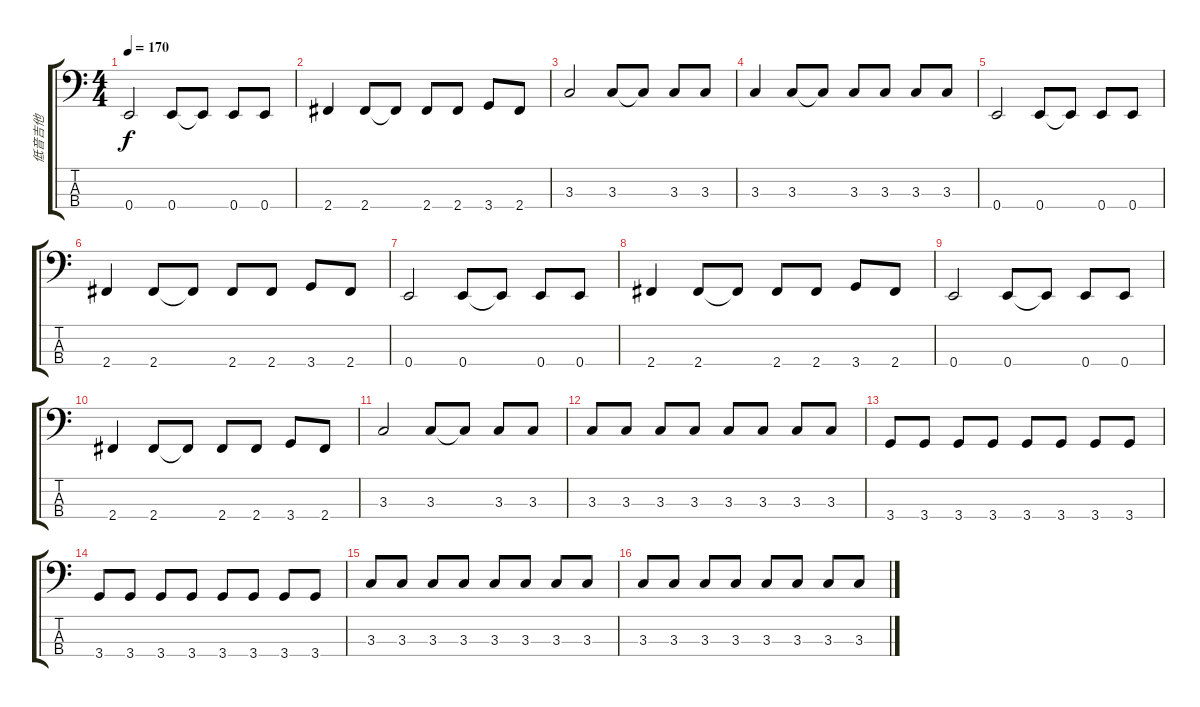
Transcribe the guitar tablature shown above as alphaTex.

\track ("低音吉他 " "低音吉他 ") {instrument electricbasspick}
\staff {score tabs}
\tuning (G2 D2 A1 E1) {hide}
\ts (4 4)
\tempo 170
\clef f4
\ks c
0.4.2{dy f} 0.4.8 0.4{t}.8 0.4.8 0.4.8 |
2.4.4 2.4.8 2.4{t}.8 2.4.8 2.4.8 3.4.8 2.4.8 |
3.3.2 3.3.8 3.3{t}.8 3.3.8 3.3.8 |
3.3.4 3.3.8 3.3{t}.8 3.3.8 3.3.8 3.3.8 3.3.8 |
0.4.2 0.4.8 0.4{t}.8 0.4.8 0.4.8 |
2.4.4 2.4.8 2.4{t}.8 2.4.8 2.4.8 3.4.8 2.4.8 |
0.4.2 0.4.8 0.4{t}.8 0.4.8 0.4.8 |
2.4.4 2.4.8 2.4{t}.8 2.4.8 2.4.8 3.4.8 2.4.8 |
0.4.2 0.4.8 0.4{t}.8 0.4.8 0.4.8 |
2.4.4 2.4.8 2.4{t}.8 2.4.8 2.4.8 3.4.8 2.4.8 |
3.3.2 3.3.8 3.3{t}.8 3.3.8 3.3.8 |
3.3.8 3.3.8 3.3.8 3.3.8 3.3.8 3.3.8 3.3.8 3.3.8 |
3.4.8 3.4.8 3.4.8 3.4.8 3.4.8 3.4.8 3.4.8 3.4.8 |
3.4.8 3.4.8 3.4.8 3.4.8 3.4.8 3.4.8 3.4.8 3.4.8 |
3.3.8 3.3.8 3.3.8 3.3.8 3.3.8 3.3.8 3.3.8 3.3.8 |
3.3.8 3.3.8 3.3.8 3.3.8 3.3.8 3.3.8 3.3.8 3.3.8
